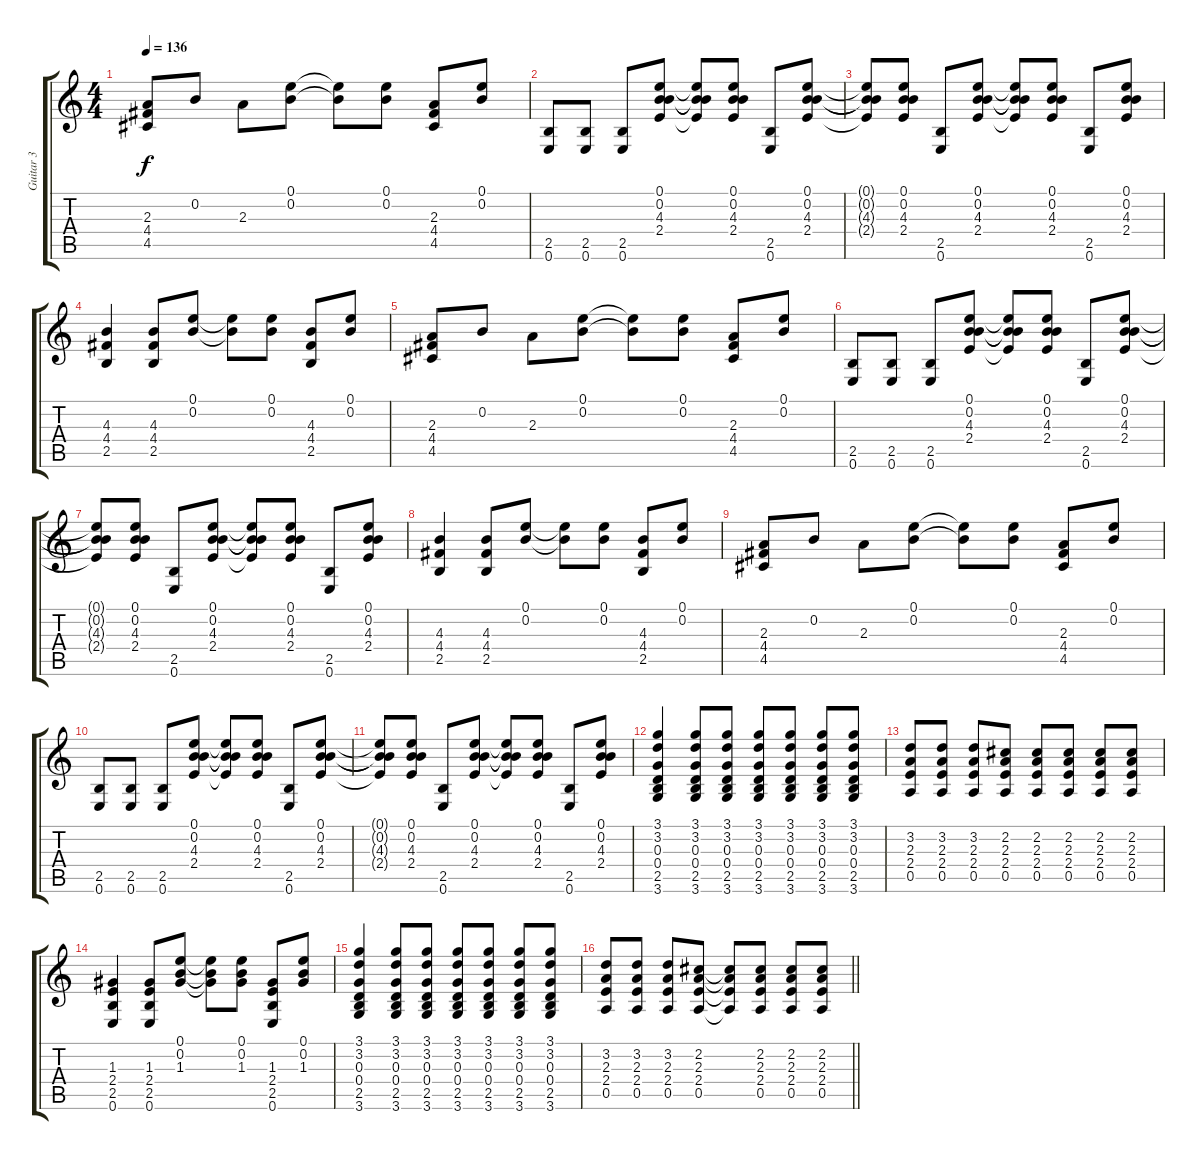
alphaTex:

\track ("Guitar 3" "Guitar 3") {instrument distortionguitar}
\staff {score tabs}
\tuning (E4 B3 G3 D3 A2 E2) {hide}
\ts (4 4)
\tempo 136
\clef g2
\ks c
(2.3 4.4 4.5).8{dy f} 0.2.8 2.3.8 (0.1 0.2).8 (0.1{t} 0.2{t}).8 (0.1 0.2).8 (2.3 4.4 4.5).8 (0.1 0.2).8 |
(2.5 0.6).8 (2.5 0.6).8 (2.5 0.6).8 (0.1 0.2 4.3 2.4).8 (0.1{t} 0.2{t} 4.3{t} 2.4{t}).8 (0.1 0.2 4.3 2.4).8 (2.5 0.6).8 (0.1 0.2 4.3 2.4).8 |
(0.1{t} 0.2{t} 4.3{t} 2.4{t}).8 (0.1 0.2 4.3 2.4).8 (2.5 0.6).8 (0.1 0.2 4.3 2.4).8 (0.1{t} 0.2{t} 4.3{t} 2.4{t}).8 (0.1 0.2 4.3 2.4).8 (2.5 0.6).8 (0.1 0.2 4.3 2.4).8 |
(4.3 4.4 2.5).4 (4.3 4.4 2.5).8 (0.1 0.2).8 (0.1{t} 0.2{t}).8 (0.1 0.2).8 (4.3 4.4 2.5).8 (0.1 0.2).8 |
(2.3 4.4 4.5).8 0.2.8 2.3.8 (0.1 0.2).8 (0.1{t} 0.2{t}).8 (0.1 0.2).8 (2.3 4.4 4.5).8 (0.1 0.2).8 |
(2.5 0.6).8 (2.5 0.6).8 (2.5 0.6).8 (0.1 0.2 4.3 2.4).8 (0.1{t} 0.2{t} 4.3{t} 2.4{t}).8 (0.1 0.2 4.3 2.4).8 (2.5 0.6).8 (0.1 0.2 4.3 2.4).8 |
(0.1{t} 0.2{t} 4.3{t} 2.4{t}).8 (0.1 0.2 4.3 2.4).8 (2.5 0.6).8 (0.1 0.2 4.3 2.4).8 (0.1{t} 0.2{t} 4.3{t} 2.4{t}).8 (0.1 0.2 4.3 2.4).8 (2.5 0.6).8 (0.1 0.2 4.3 2.4).8 |
(4.3 4.4 2.5).4 (4.3 4.4 2.5).8 (0.1 0.2).8 (0.1{t} 0.2{t}).8 (0.1 0.2).8 (4.3 4.4 2.5).8 (0.1 0.2).8 |
(2.3 4.4 4.5).8 0.2.8 2.3.8 (0.1 0.2).8 (0.1{t} 0.2{t}).8 (0.1 0.2).8 (2.3 4.4 4.5).8 (0.1 0.2).8 |
(2.5 0.6).8 (2.5 0.6).8 (2.5 0.6).8 (0.1 0.2 4.3 2.4).8 (0.1{t} 0.2{t} 4.3{t} 2.4{t}).8 (0.1 0.2 4.3 2.4).8 (2.5 0.6).8 (0.1 0.2 4.3 2.4).8 |
(0.1{t} 0.2{t} 4.3{t} 2.4{t}).8 (0.1 0.2 4.3 2.4).8 (2.5 0.6).8 (0.1 0.2 4.3 2.4).8 (0.1{t} 0.2{t} 4.3{t} 2.4{t}).8 (0.1 0.2 4.3 2.4).8 (2.5 0.6).8 (0.1 0.2 4.3 2.4).8 |
(3.1 3.2 0.3 0.4 2.5 3.6).4 (3.1 3.2 0.3 0.4 2.5 3.6).8 (3.1 3.2 0.3 0.4 2.5 3.6).8 (3.1 3.2 0.3 0.4 2.5 3.6).8 (3.1 3.2 0.3 0.4 2.5 3.6).8 (3.1 3.2 0.3 0.4 2.5 3.6).8 (3.1 3.2 0.3 0.4 2.5 3.6).8 |
(3.2 2.3 2.4 0.5).8 (3.2 2.3 2.4 0.5).8 (3.2 2.3 2.4 0.5).8 (2.2 2.3 2.4 0.5).8 (2.2 2.3 2.4 0.5).8 (2.2 2.3 2.4 0.5).8 (2.2 2.3 2.4 0.5).8 (2.2 2.3 2.4 0.5).8 |
(1.3 2.4 2.5 0.6).4 (1.3 2.4 2.5 0.6).8 (0.1 0.2 1.3).8 (0.1{t} 0.2{t} 1.3{t}).8 (0.1 0.2 1.3).8 (1.3 2.4 2.5 0.6).8 (0.1 0.2 1.3).8 |
(3.1 3.2 0.3 0.4 2.5 3.6).4 (3.1 3.2 0.3 0.4 2.5 3.6).8 (3.1 3.2 0.3 0.4 2.5 3.6).8 (3.1 3.2 0.3 0.4 2.5 3.6).8 (3.1 3.2 0.3 0.4 2.5 3.6).8 (3.1 3.2 0.3 0.4 2.5 3.6).8 (3.1 3.2 0.3 0.4 2.5 3.6).8 |
\barLineRight lightlight
(3.2 2.3 2.4 0.5).8 (3.2 2.3 2.4 0.5).8 (3.2 2.3 2.4 0.5).8 (2.2 2.3 2.4 0.5).8 (2.2{t} 2.3{t} 2.4{t} 0.5{t}).8 (2.2 2.3 2.4 0.5).8 (2.2 2.3 2.4 0.5).8 (2.2 2.3 2.4 0.5).8
